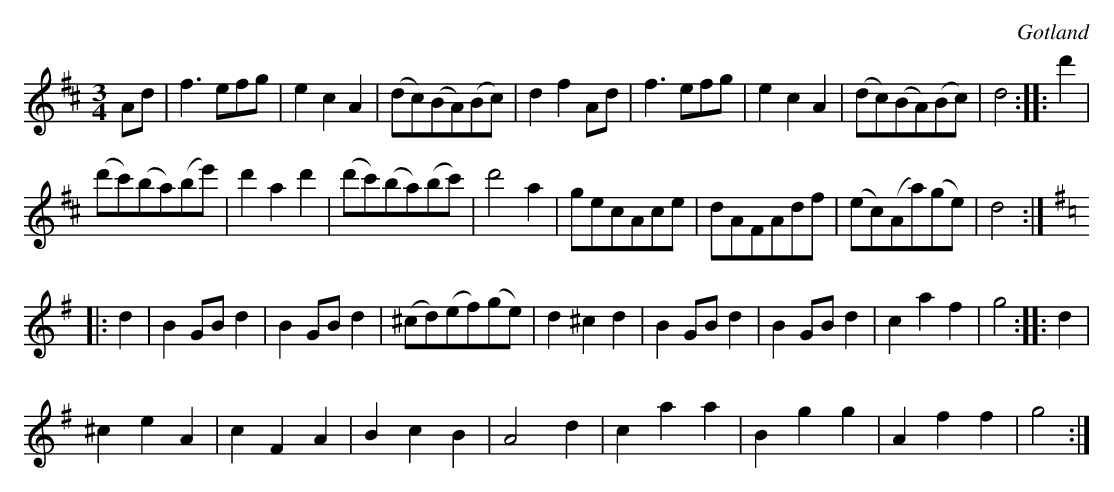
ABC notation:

X:1
T:
O:Gotland
M:3/4
L:1/8
K:D
Ad|f3 efg|e2 c2 A2|(dc)(BA)(Bc)|d2 f2 Ad|f3 efg|e2 c2 A2|(dc)(BA)(Bc)|d4::d'2|
(d'c')(ba)(be')|d'2 a2 d'2|(d'c')(ba)(bc')|d'4 a2|gecAce|dAFAdf|(ec)(Aa)(ge)|d4::
K:G
d2|B2 GB d2|B2 GB d2|(^cd)(ef)(ge)|d2 ^c2 d2|B2 GB d2|B2 GB d2|c2 a2 f2|g4::d2|
^c2 e2 A2|c2 F2 A2|B2 c2 B2|A4 d2|c2 a2 a2|B2 g2 g2|A2 f2 f2|g4:|
